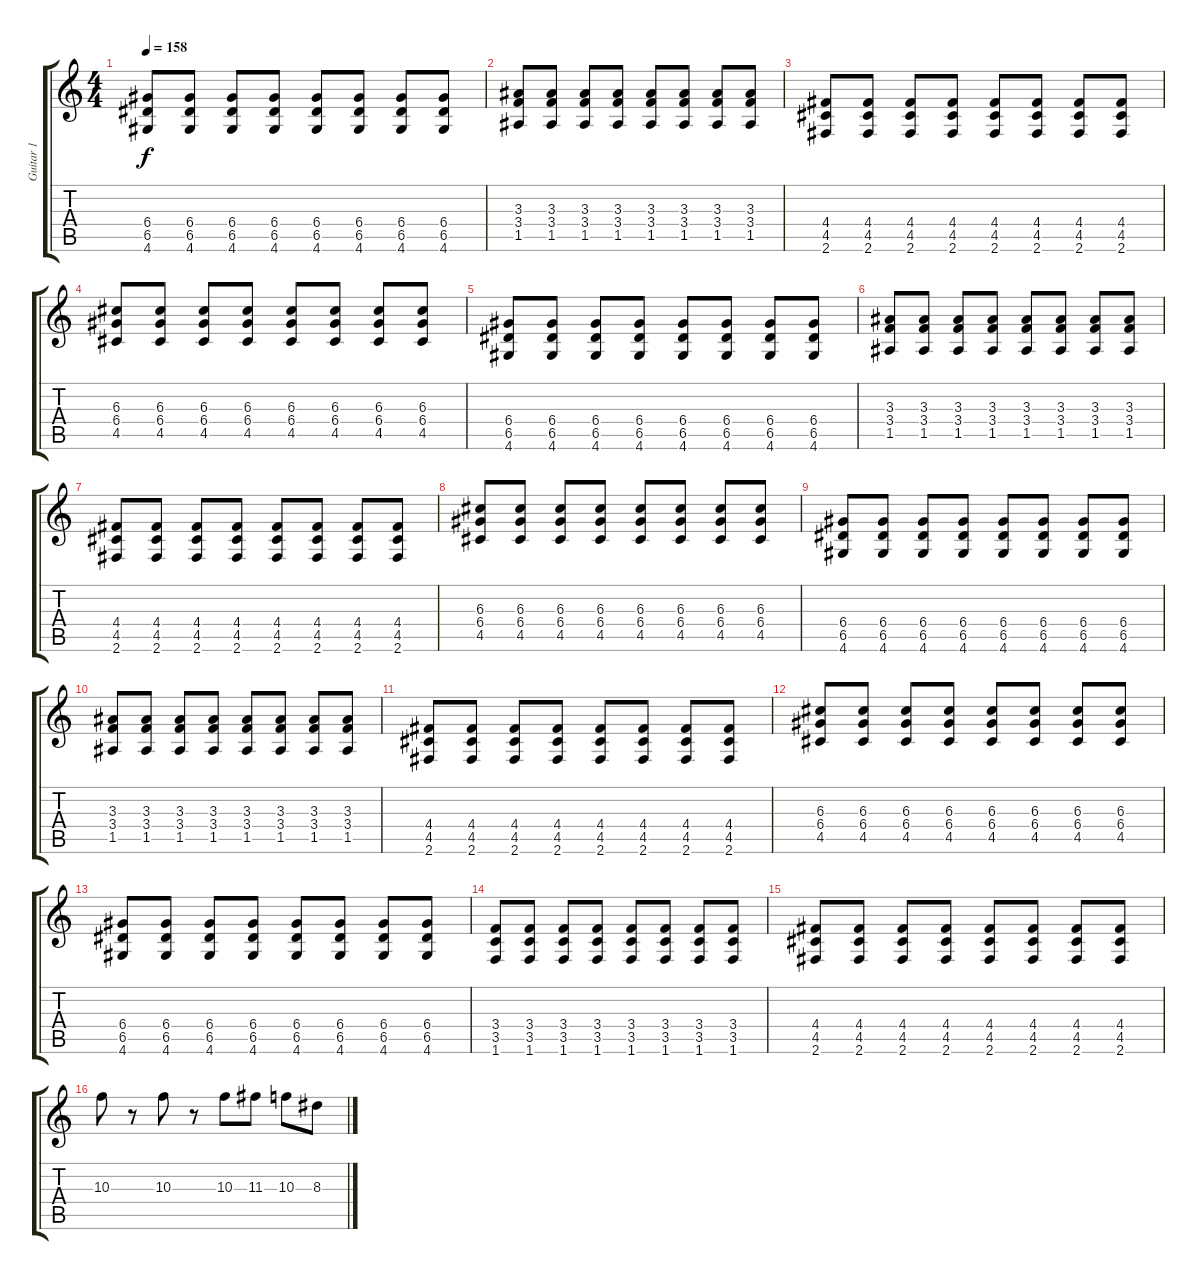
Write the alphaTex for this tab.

\track ("Guitar 1" "Guitar 1") {instrument distortionguitar}
\staff {score tabs}
\tuning (E4 B3 G3 D3 A2 E2) {hide}
\ts (4 4)
\tempo 158
\clef g2
\ks c
(6.4 6.5 4.6).8{dy f} (6.4 6.5 4.6).8 (6.4 6.5 4.6).8 (6.4 6.5 4.6).8 (6.4 6.5 4.6).8 (6.4 6.5 4.6).8 (6.4 6.5 4.6).8 (6.4 6.5 4.6).8 |
(3.3 3.4 1.5).8 (3.3 3.4 1.5).8 (3.3 3.4 1.5).8 (3.3 3.4 1.5).8 (3.3 3.4 1.5).8 (3.3 3.4 1.5).8 (3.3 3.4 1.5).8 (3.3 3.4 1.5).8 |
(4.4 4.5 2.6).8 (4.4 4.5 2.6).8 (4.4 4.5 2.6).8 (4.4 4.5 2.6).8 (4.4 4.5 2.6).8 (4.4 4.5 2.6).8 (4.4 4.5 2.6).8 (4.4 4.5 2.6).8 |
(6.3 6.4 4.5).8 (6.3 6.4 4.5).8 (6.3 6.4 4.5).8 (6.3 6.4 4.5).8 (6.3 6.4 4.5).8 (6.3 6.4 4.5).8 (6.3 6.4 4.5).8 (6.3 6.4 4.5).8 |
(6.4 6.5 4.6).8 (6.4 6.5 4.6).8 (6.4 6.5 4.6).8 (6.4 6.5 4.6).8 (6.4 6.5 4.6).8 (6.4 6.5 4.6).8 (6.4 6.5 4.6).8 (6.4 6.5 4.6).8 |
(3.3 3.4 1.5).8 (3.3 3.4 1.5).8 (3.3 3.4 1.5).8 (3.3 3.4 1.5).8 (3.3 3.4 1.5).8 (3.3 3.4 1.5).8 (3.3 3.4 1.5).8 (3.3 3.4 1.5).8 |
(4.4 4.5 2.6).8 (4.4 4.5 2.6).8 (4.4 4.5 2.6).8 (4.4 4.5 2.6).8 (4.4 4.5 2.6).8 (4.4 4.5 2.6).8 (4.4 4.5 2.6).8 (4.4 4.5 2.6).8 |
(6.3 6.4 4.5).8 (6.3 6.4 4.5).8 (6.3 6.4 4.5).8 (6.3 6.4 4.5).8 (6.3 6.4 4.5).8 (6.3 6.4 4.5).8 (6.3 6.4 4.5).8 (6.3 6.4 4.5).8 |
(6.4 6.5 4.6).8 (6.4 6.5 4.6).8 (6.4 6.5 4.6).8 (6.4 6.5 4.6).8 (6.4 6.5 4.6).8 (6.4 6.5 4.6).8 (6.4 6.5 4.6).8 (6.4 6.5 4.6).8 |
(3.3 3.4 1.5).8 (3.3 3.4 1.5).8 (3.3 3.4 1.5).8 (3.3 3.4 1.5).8 (3.3 3.4 1.5).8 (3.3 3.4 1.5).8 (3.3 3.4 1.5).8 (3.3 3.4 1.5).8 |
(4.4 4.5 2.6).8 (4.4 4.5 2.6).8 (4.4 4.5 2.6).8 (4.4 4.5 2.6).8 (4.4 4.5 2.6).8 (4.4 4.5 2.6).8 (4.4 4.5 2.6).8 (4.4 4.5 2.6).8 |
(6.3 6.4 4.5).8 (6.3 6.4 4.5).8 (6.3 6.4 4.5).8 (6.3 6.4 4.5).8 (6.3 6.4 4.5).8 (6.3 6.4 4.5).8 (6.3 6.4 4.5).8 (6.3 6.4 4.5).8 |
(6.4 6.5 4.6).8 (6.4 6.5 4.6).8 (6.4 6.5 4.6).8 (6.4 6.5 4.6).8 (6.4 6.5 4.6).8 (6.4 6.5 4.6).8 (6.4 6.5 4.6).8 (6.4 6.5 4.6).8 |
(3.4 3.5 1.6).8 (3.4 3.5 1.6).8 (3.4 3.5 1.6).8 (3.4 3.5 1.6).8 (3.4 3.5 1.6).8 (3.4 3.5 1.6).8 (3.4 3.5 1.6).8 (3.4 3.5 1.6).8 |
(4.4 4.5 2.6).8 (4.4 4.5 2.6).8 (4.4 4.5 2.6).8 (4.4 4.5 2.6).8 (4.4 4.5 2.6).8 (4.4 4.5 2.6).8 (4.4 4.5 2.6).8 (4.4 4.5 2.6).8 |
10.3.8 r.8 10.3.8 r.8 10.3.8 11.3.8 10.3.8 8.3.8
